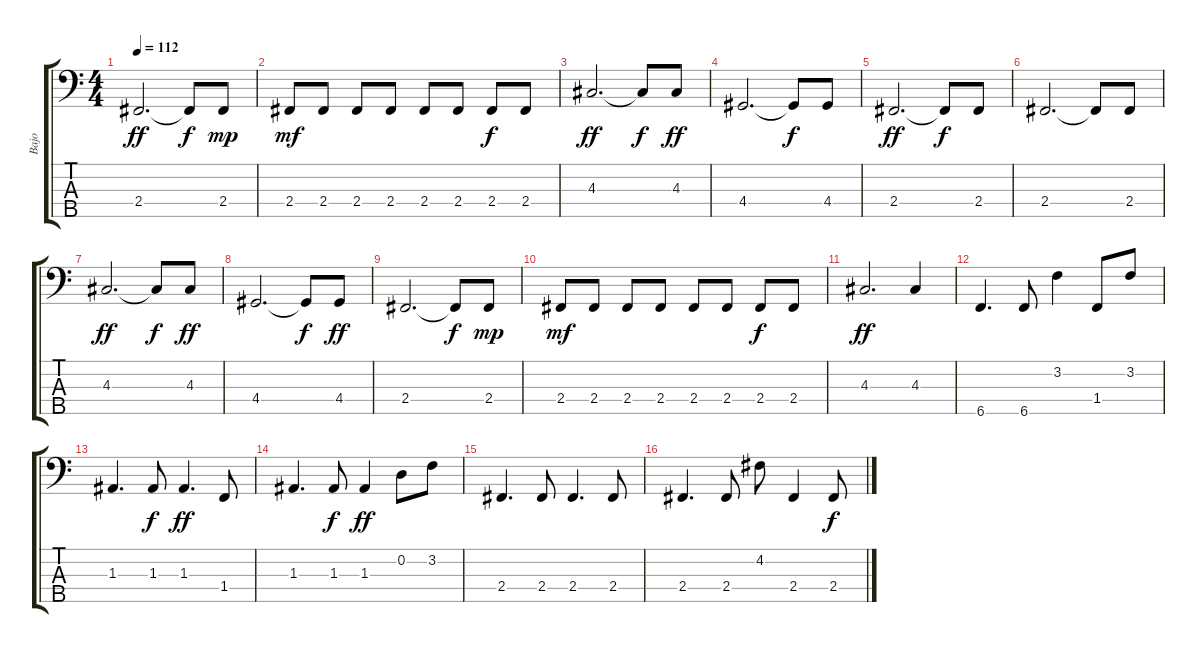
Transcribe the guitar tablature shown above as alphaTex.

\track ("Bajo" "Bajo") {instrument electricbassfinger}
\staff {score tabs}
\tuning (G2 D2 A1 E1 B0) {hide}
\ts (4 4)
\tempo 112
\clef f4
\ks c
2.4.2{d dy ff} 2.4{t}.8{dy f} 2.4.8{dy mp} |
2.4.8{dy mf} 2.4.8 2.4.8 2.4.8 2.4.8 2.4.8 2.4.8{dy f} 2.4.8 |
4.3.2{d dy ff} 4.3{t}.8{dy f} 4.3.8{dy ff} |
4.4.2{d} 4.4{t}.8{dy f} 4.4.8 |
2.4.2{d dy ff} 2.4{t}.8{dy f} 2.4.8 |
2.4.2{d} 2.4{t}.8 2.4.8 |
4.3.2{d dy ff} 4.3{t}.8{dy f} 4.3.8{dy ff} |
4.4.2{d} 4.4{t}.8{dy f} 4.4.8{dy ff} |
2.4.2{d} 2.4{t}.8{dy f} 2.4.8{dy mp} |
2.4.8{dy mf} 2.4.8 2.4.8 2.4.8 2.4.8 2.4.8 2.4.8{dy f} 2.4.8 |
4.3.2{d dy ff} 4.3.4 |
6.5.4{d} 6.5.8 3.2.4 1.4.8 3.2.8 |
1.3.4{d} 1.3.8{dy f} 1.3.4{d dy ff} 1.4.8 |
1.3.4{d} 1.3.8{dy f} 1.3.4{dy ff} 0.2.8 3.2.8 |
2.4.4{d} 2.4.8 2.4.4{d} 2.4.8 |
2.4.4{d} 2.4.8 4.2.8 2.4.4 2.4.8{dy f}
